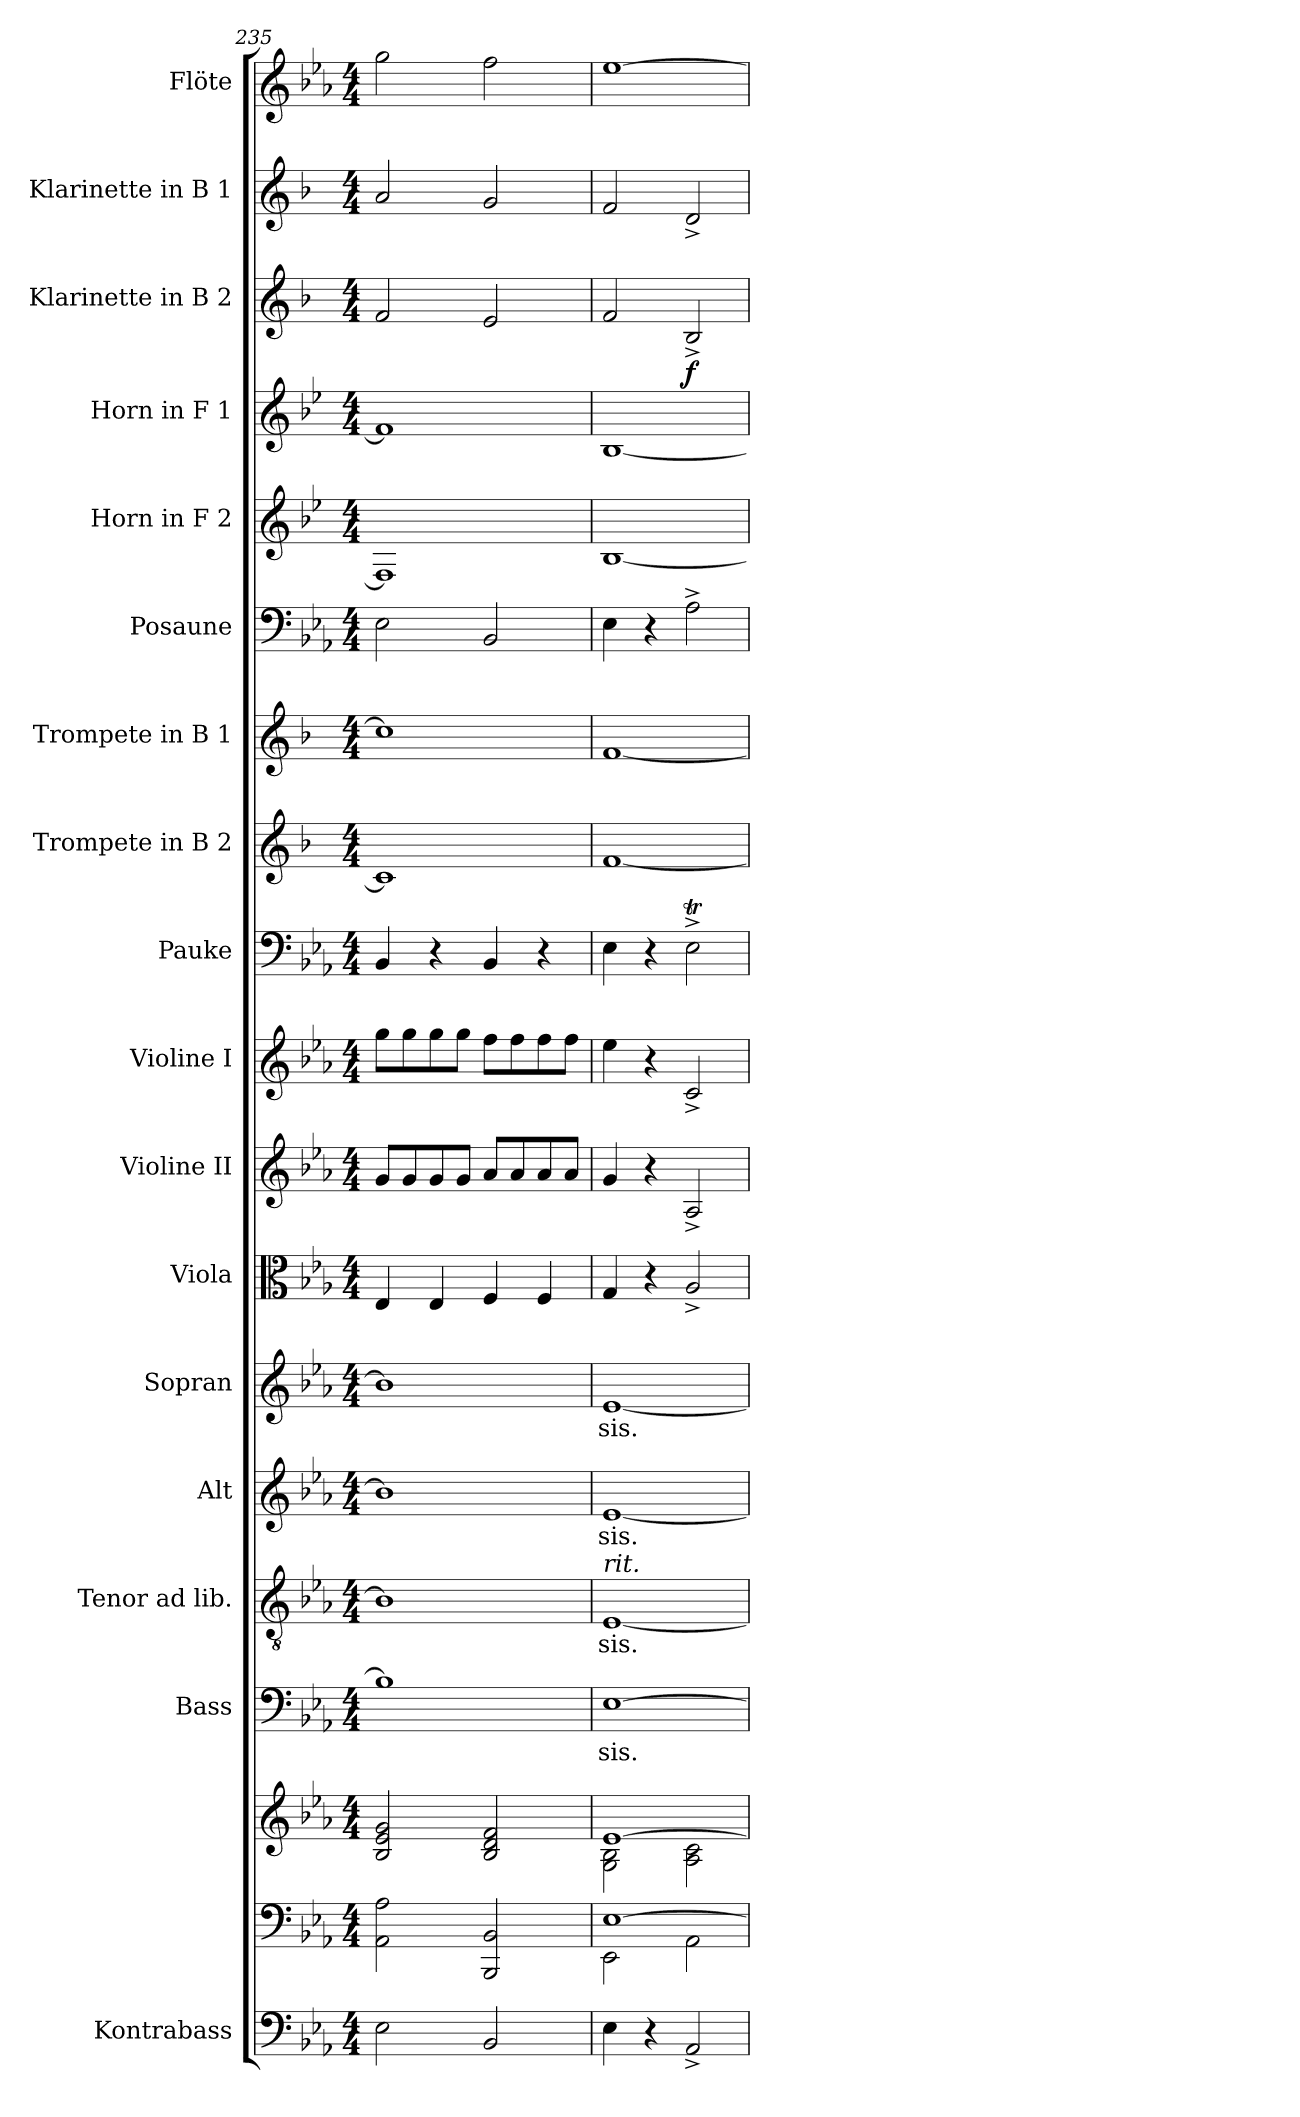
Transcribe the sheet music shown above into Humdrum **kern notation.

**kern	**kern	**kern	**kern	**text	**kern	**text	**kern	**text	**kern	**text	**kern	**kern	**kern	**kern	**kern	**kern	**kern	**kern	**kern	**kern	**dynam	**kern	**kern
*part18	*part17	*part17	*part16	*part16	*part15	*part15	*part14	*part14	*part13	*part13	*part12	*part11	*part10	*part9	*part8	*part7	*part6	*part5	*part4	*part3	*part3	*part2	*part1
*staff19	*staff18	*staff17	*staff16	*staff16	*staff15	*staff15	*staff14	*staff14	*staff13	*staff13	*staff12	*staff11	*staff10	*staff9	*staff8	*staff7	*staff6	*staff5	*staff4	*staff3	*staff3	*staff2	*staff1
*I"Kontrabass	*	*	*I"Bass	*	*I"Tenor ad lib.	*	*I"Alt	*	*I"Sopran	*	*I"Viola	*I"Violine II	*I"Violine I	*I"Pauke	*I"Trompete in B 2	*I"Trompete in B 1	*I"Posaune	*I"Horn in F 2	*I"Horn in F 1	*I"Klarinette in B 2	*	*I"Klarinette in B 1	*I"Flöte
*I'Kb.	*	*	*I'B	*	*I'T	*	*I'A	*	*I'S	*	*I'Vla.	*I'Vl. II	*I'Vl. I	*I'Pk.	*	*	*I'Pos.	*I'Hrn. 2	*I'Hrn. 1	*	*	*	*I'Fl.
*clefF4	*clefF4	*clefG2	*clefF4	*	*clefGv2	*	*clefG2	*	*clefG2	*	*clefC3	*clefG2	*clefG2	*clefF4	*clefG2	*clefG2	*clefF4	*clefG2	*clefG2	*clefG2	*	*clefG2	*clefG2
*ITrd7c12	*	*	*	*	*	*	*	*	*	*	*	*	*	*	*ITrd1c2	*ITrd1c2	*	*ITrd4c7	*ITrd4c7	*ITrd1c2	*	*ITrd1c2	*
*k[b-e-a-]	*k[b-e-a-]	*k[b-e-a-]	*k[b-e-a-]	*	*k[b-e-a-]	*	*k[b-e-a-]	*	*k[b-e-a-]	*	*k[b-e-a-]	*k[b-e-a-]	*k[b-e-a-]	*k[b-e-a-]	*k[b-e-a-]	*k[b-e-a-]	*k[b-e-a-]	*k[b-e-a-]	*k[b-e-a-]	*k[b-e-a-]	*	*k[b-e-a-]	*k[b-e-a-]
*E-:	*E-:	*E-:	*E-:	*	*E-:	*	*E-:	*	*E-:	*	*E-:	*E-:	*E-:	*E-:	*E-:	*E-:	*E-:	*E-:	*E-:	*E-:	*	*E-:	*E-:
*M4/4	*M4/4	*M4/4	*M4/4	*	*M4/4	*	*M4/4	*	*M4/4	*	*M4/4	*M4/4	*M4/4	*M4/4	*M4/4	*M4/4	*M4/4	*M4/4	*M4/4	*M4/4	*	*M4/4	*M4/4
=235	=235	=235	=235	=235	=235	=235	=235	=235	=235	=235	=235	=235	=235	=235	=235	=235	=235	=235	=235	=235	=235	=235	=235
2EE-\	2AA-\ 2A-\	2B-/ 2e-/ 2g/	1B-]	.	1B-]	.	1b-]	.	1b-]	.	4E-/	8g/L	8gg\L	4BB-/	1B-]	1b-]	2E-\	1BB-]	1B-]	2e-/	.	2g/	2gg\
.	.	.	.	.	.	.	.	.	.	.	.	8g/	8gg\	.	.	.	.	.	.	.	.	.	.
.	.	.	.	.	.	.	.	.	.	.	4E-/	8g/	8gg\	4r	.	.	.	.	.	.	.	.	.
.	.	.	.	.	.	.	.	.	.	.	.	8g/J	8gg\J	.	.	.	.	.	.	.	.	.	.
2BBB-/	2BBB-/ 2BB-/	2B-/ 2d/ 2f/	.	.	.	.	.	.	.	.	4F/	8a-/L	8ff\L	4BB-/	.	.	2BB-/	.	.	2d/	.	2f/	2ff\
.	.	.	.	.	.	.	.	.	.	.	.	8a-/	8ff\	.	.	.	.	.	.	.	.	.	.
.	.	.	.	.	.	.	.	.	.	.	4F/	8a-/	8ff\	4r	.	.	.	.	.	.	.	.	.
.	.	.	.	.	.	.	.	.	.	.	.	8a-/J	8ff\J	.	.	.	.	.	.	.	.	.	.
=236	=236	=236	=236	=236	=236	=236	=236	=236	=236	=236	=236	=236	=236	=236	=236	=236	=236	=236	=236	=236	=236	=236	=236
*	*^	*^	*	*	*	*	*	*	*	*	*	*	*	*	*	*	*	*	*	*	*	*	*
!	!	!	!	!	!	!	!LO:TX:a:i:t=rit.	!	!	!	!	!	!	!	!	!	!	!	!	!	!	!	!	!	!
!	!	!	!	!	!	!LO:LY:b	!	!LO:LY:b	!	!LO:LY:b	!	!LO:LY:b	!	!	!	!	!	!	!	!	!	!	!	!	!
4EE-\	[>1E-	2EE-\	[>1e-	2G\ 2B-\	[1E-	-sis.	[1E-	-sis.	[1e-	-sis.	[1e-	-sis.	4G/	4g/	4ee-\	4E-\	[1e-	[1e-	4E-\	[1E-	[1E-	2e-/	.	2e-/	[1ee-
4r	.	.	.	.	.	.	.	.	.	.	.	.	4r	4r	4r	4r	.	.	4r	.	.	.	.	.	.
!	!	!	!	!	!	!	!	!	!	!	!	!	!	!	!	!	!	!	!	!	!	!	!LO:DY:b	!	!
2AAA-^>/	.	2AA-\	.	2A-\ 2c\	.	.	.	.	.	.	.	.	2A-^>/	2A-^</	2c^>/	2E-T^<\	.	.	2A-^>\	.	.	2A-^>/	f	2c^</	.
*	*v	*v	*	*	*	*	*	*	*	*	*	*	*	*	*	*	*	*	*	*	*	*	*	*	*
*	*	*v	*v	*	*	*	*	*	*	*	*	*	*	*	*	*	*	*	*	*	*	*	*	*
=	=	=	=	=	=	=	=	=	=	=	=	=	=	=	=	=	=	=	=	=	=	=	=
*-	*-	*-	*-	*-	*-	*-	*-	*-	*-	*-	*-	*-	*-	*-	*-	*-	*-	*-	*-	*-	*-	*-	*-
